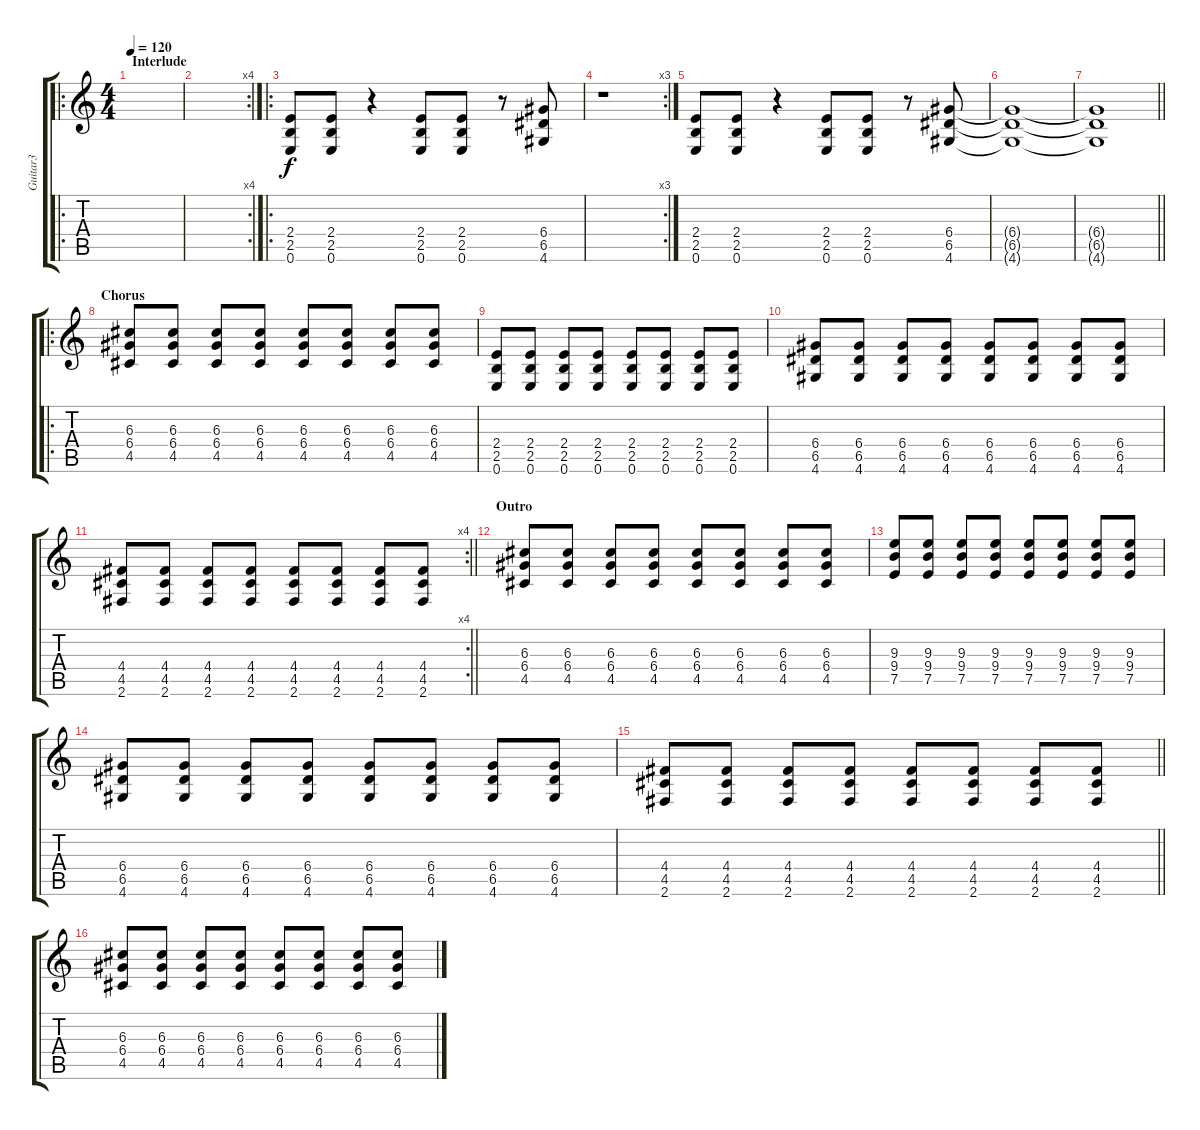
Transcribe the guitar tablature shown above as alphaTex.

\track ("Guitar3" "Guitar3") {instrument distortionguitar}
\staff {score tabs}
\tuning (E4 B3 G3 D3 A2 E2) {hide}
\ro
\ts (4 4)
\section ("" "Interlude")
\tempo 120
\clef g2
\ks c
|
\rc 4
|
\ro
(2.4 2.5 0.6).8 (2.4 2.5 0.6).8 r.4 (2.4 2.5 0.6).8 (2.4 2.5 0.6).8 r.8 (6.4 6.5 4.6).8 |
\rc 3
r.1 |
(2.4 2.5 0.6).8 (2.4 2.5 0.6).8 r.4 (2.4 2.5 0.6).8 (2.4 2.5 0.6).8 r.8 (6.4 6.5 4.6).8 |
(6.4{t} 6.5{t} 4.6{t}).1 |
\barLineRight lightlight
(6.4{t} 6.5{t} 4.6{t}).1 |
\ro
\section ("" "Chorus")
(6.3 6.4 4.5).8 (6.3 6.4 4.5).8 (6.3 6.4 4.5).8 (6.3 6.4 4.5).8 (6.3 6.4 4.5).8 (6.3 6.4 4.5).8 (6.3 6.4 4.5).8 (6.3 6.4 4.5).8 |
(2.4 2.5 0.6).8 (2.4 2.5 0.6).8 (2.4 2.5 0.6).8 (2.4 2.5 0.6).8 (2.4 2.5 0.6).8 (2.4 2.5 0.6).8 (2.4 2.5 0.6).8 (2.4 2.5 0.6).8 |
(6.4 6.5 4.6).8 (6.4 6.5 4.6).8 (6.4 6.5 4.6).8 (6.4 6.5 4.6).8 (6.4 6.5 4.6).8 (6.4 6.5 4.6).8 (6.4 6.5 4.6).8 (6.4 6.5 4.6).8 |
\rc 4
\barLineRight lightlight
(4.4 4.5 2.6).8 (4.4 4.5 2.6).8 (4.4 4.5 2.6).8 (4.4 4.5 2.6).8 (4.4 4.5 2.6).8 (4.4 4.5 2.6).8 (4.4 4.5 2.6).8 (4.4 4.5 2.6).8 |
\section ("" "Outro")
(6.3 6.4 4.5).8 (6.3 6.4 4.5).8 (6.3 6.4 4.5).8 (6.3 6.4 4.5).8 (6.3 6.4 4.5).8 (6.3 6.4 4.5).8 (6.3 6.4 4.5).8 (6.3 6.4 4.5).8 |
(9.3 9.4 7.5).8 (9.3 9.4 7.5).8 (9.3 9.4 7.5).8 (9.3 9.4 7.5).8 (9.3 9.4 7.5).8 (9.3 9.4 7.5).8 (9.3 9.4 7.5).8 (9.3 9.4 7.5).8 |
(6.4 6.5 4.6).8 (6.4 6.5 4.6).8 (6.4 6.5 4.6).8 (6.4 6.5 4.6).8 (6.4 6.5 4.6).8 (6.4 6.5 4.6).8 (6.4 6.5 4.6).8 (6.4 6.5 4.6).8 |
\barLineRight lightlight
(4.4 4.5 2.6).8 (4.4 4.5 2.6).8 (4.4 4.5 2.6).8 (4.4 4.5 2.6).8 (4.4 4.5 2.6).8 (4.4 4.5 2.6).8 (4.4 4.5 2.6).8 (4.4 4.5 2.6).8 |
(6.3 6.4 4.5).8 (6.3 6.4 4.5).8 (6.3 6.4 4.5).8 (6.3 6.4 4.5).8 (6.3 6.4 4.5).8 (6.3 6.4 4.5).8 (6.3 6.4 4.5).8 (6.3 6.4 4.5).8
